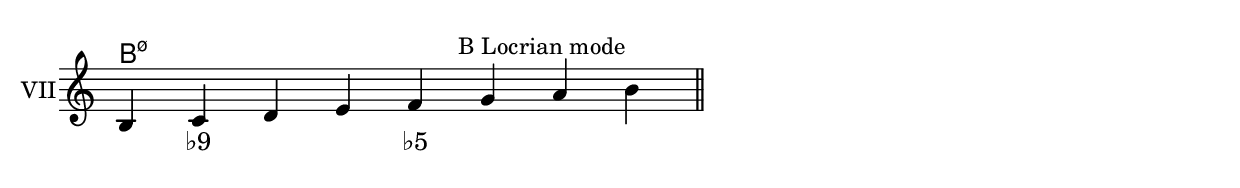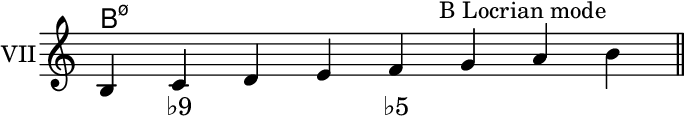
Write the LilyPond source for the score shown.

\version "2.24.4"
\language "english"
#(ly:set-option 'crop #t)
\include "include/alt.ly"
\include "include/sus.ly"
\score {
  \midi {
    \tempo 4=140
  }
  \layout {
    \context {
      \Score
      \omit BarNumber
      \override SpacingSpanner.spacing-increment = 4
    }
    indent = 0\mm
  }
  {
    \new PianoStaff \with { instrumentName = "VII" } <<
    \chords {
      \set chordChanges = ##t % only show chords when they change
      \set noChordSymbol = ""
      \set minorChordModifier = \markup { "-" }
      \skip \ppp % spacer to set voice volume
      \set chordNameExceptions = #susExceptions
      b\breve:min7.5-
    }
    \new Staff {
      \key c \major
      \override Timing.TimeSignature.stencil = ##f
      \time 8/4
      \clef treble
      {
        \skip \fff % spacer to set voice volume
        b4
        c'
        d'
        e'
        f'
        g'
        a'
        b'^\markup\right-align{"B Locrian mode"}
        \bar "||"
      }
      \addlyrics {
       "" "♭9" "" "" "♭5" "" "" ""
      }
    }
    >>
  }
}
